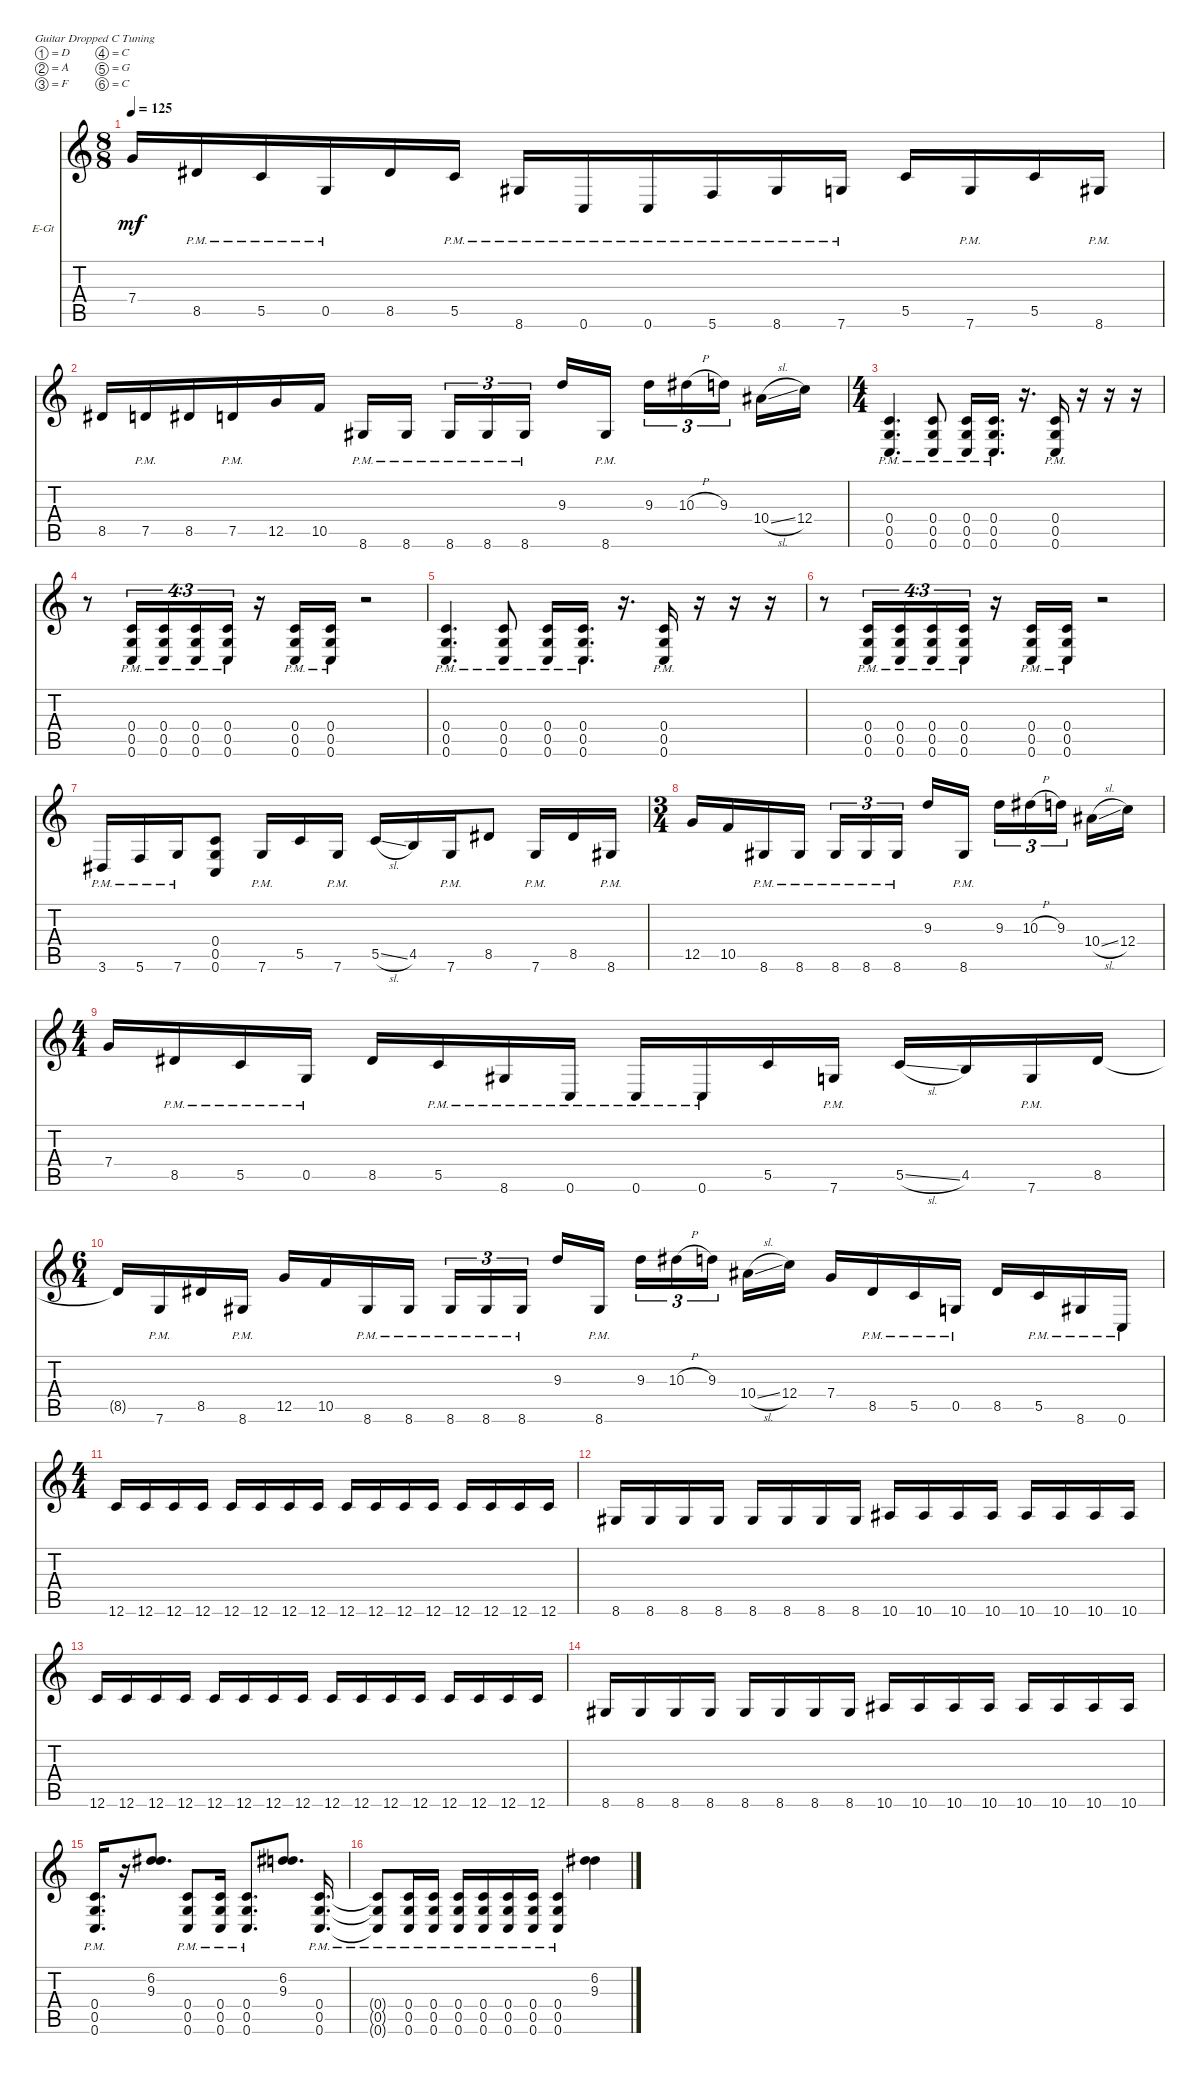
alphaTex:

\defaultSystemsLayout 4
\bracketExtendMode nobrackets
\firstSystemTrackNameOrientation horizontal
\otherSystemsTrackNameOrientation horizontal
\track ("Rhythm Guitar" "E-Gt") {mute instrument distortionguitar}
\staff {score tabs}
\tuning (D4 A3 F3 C3 G2 C2)
\ts (8 8)
\tempo 125
\clef g2
\ks c
7.4.16{dy mf} 8.5{pm}.16 5.5{pm}.16 0.5{pm}.16 8.5.16 5.5{pm}.16 8.6{pm}.16 0.6{pm}.16 0.6{pm}.16 5.6{pm}.16 8.6{pm}.16 7.6{pm}.16 5.5.16 7.6{pm}.16 5.5.16 8.6{pm}.16 |
8.5.16 7.5{pm}.16 8.5.16 7.5{pm}.16 12.5.16 10.5.16 8.6{pm}.16 8.6{pm}.16 8.6{pm}.16{tu (3 2)} 8.6{pm}.16{tu (3 2)} 8.6{pm}.16{tu (3 2)} 9.3.16 8.6{pm}.16 9.3.16{tu (3 2)} 10.3{h}.16{tu (3 2)} 9.3.16{tu (3 2)} 10.4{sl}.16 12.4.16 |
\ts (4 4)
(0.6{pm} 0.5{pm} 0.4{pm}).4{d} (0.6{pm} 0.5{pm} 0.4{pm}).8 (0.6{pm} 0.5{pm} 0.4{pm}).16 (0.6{pm} 0.5{pm} 0.4{pm}).16{d} r.16{d} (0.6{pm} 0.5{pm} 0.4{pm}).16 r.16 r.16 r.16 |
r.8 (0.6{pm} 0.4{pm} 0.5{pm}).16{tu (4 3)} (0.6{pm} 0.5{pm} 0.4{pm}).16{tu (4 3)} (0.6{pm} 0.4{pm} 0.5{pm}).16{tu (4 3)} (0.6{pm} 0.5{pm} 0.4{pm}).16{tu (4 3)} r.16 (0.6{pm} 0.4{pm} 0.5{pm}).16 (0.6{pm} 0.5{pm} 0.4{pm}).16 r.2 |
(0.6{pm} 0.5{pm} 0.4{pm}).4{d} (0.6{pm} 0.5{pm} 0.4{pm}).8 (0.6{pm} 0.5{pm} 0.4{pm}).16 (0.6{pm} 0.5{pm} 0.4{pm}).16{d} r.16{d} (0.6{pm} 0.5{pm} 0.4{pm}).16 r.16 r.16 r.16 |
r.8 (0.6{pm} 0.4{pm} 0.5{pm}).16{tu (4 3)} (0.6{pm} 0.5{pm} 0.4{pm}).16{tu (4 3)} (0.6{pm} 0.4{pm} 0.5{pm}).16{tu (4 3)} (0.6{pm} 0.5{pm} 0.4{pm}).16{tu (4 3)} r.16 (0.6{pm} 0.4{pm} 0.5{pm}).16 (0.6{pm} 0.5{pm} 0.4{pm}).16 r.2 |
3.6{pm}.16 5.6{pm}.16 7.6{pm}.16 (0.4 0.5 0.6).8 7.6{pm}.16 5.5.16 7.6{pm}.16 5.5{sl}.16 4.5.16 7.6{pm}.16 8.5.8 7.6{pm}.16 8.5.16 8.6{pm}.16 |
\ts (3 4)
12.5.16 10.5.16 8.6{pm}.16 8.6{pm}.16 8.6{pm}.16{tu (3 2)} 8.6{pm}.16{tu (3 2)} 8.6{pm}.16{tu (3 2)} 9.3.16 8.6{pm}.16 9.3.16{tu (3 2)} 10.3{h}.16{tu (3 2)} 9.3.16{tu (3 2)} 10.4{sl}.16 12.4.16 |
\ts (4 4)
7.4.16 8.5{pm}.16 5.5{pm}.16 0.5{pm}.16 8.5.16 5.5{pm}.16 8.6{pm}.16 0.6{pm}.16 0.6{pm}.16 0.6{pm}.16 5.5.16 7.6{pm}.16 5.5{sl}.16 4.5.16 7.6{pm}.16 8.5.16 |
\ts (6 4)
8.5{t}.16 7.6{pm}.16 8.5.16 8.6{pm}.16 12.5.16 10.5.16 8.6{pm}.16 8.6{pm}.16 8.6{pm}.16{tu (3 2)} 8.6{pm}.16{tu (3 2)} 8.6{pm}.16{tu (3 2)} 9.3.16 8.6{pm}.16 9.3.16{tu (3 2)} 10.3{h}.16{tu (3 2)} 9.3.16{tu (3 2)} 10.4{sl}.16 12.4.16 7.4.16 8.5{pm}.16 5.5{pm}.16 0.5{pm}.16 8.5.16 5.5{pm}.16 8.6{pm}.16 0.6{pm}.16 |
\ts (4 4)
12.6.16 12.6.16 12.6.16 12.6.16 12.6.16 12.6.16 12.6.16 12.6.16 12.6.16 12.6.16 12.6.16 12.6.16 12.6.16 12.6.16 12.6.16 12.6.16 |
8.6.16 8.6.16 8.6.16 8.6.16 8.6.16 8.6.16 8.6.16 8.6.16 10.6.16 10.6.16 10.6.16 10.6.16 10.6.16 10.6.16 10.6.16 10.6.16 |
12.6.16 12.6.16 12.6.16 12.6.16 12.6.16 12.6.16 12.6.16 12.6.16 12.6.16 12.6.16 12.6.16 12.6.16 12.6.16 12.6.16 12.6.16 12.6.16 |
8.6.16 8.6.16 8.6.16 8.6.16 8.6.16 8.6.16 8.6.16 8.6.16 10.6.16 10.6.16 10.6.16 10.6.16 10.6.16 10.6.16 10.6.16 10.6.16 |
(0.6{pm} 0.5{pm} 0.4{pm}).16{d} r.16 (9.3 6.2).8{d} (0.6{pm} 0.5{pm} 0.4{pm}).8 (0.4{pm} 0.5{pm} 0.6{pm}).16 (0.6{pm} 0.5{pm} 0.4{pm}).8{d} (9.3 6.2).8{d} (0.6{pm} 0.5{pm} 0.4{pm}).16{d} |
(0.5{pm t} 0.6{pm t} 0.4{pm t}).8 (0.4{pm} 0.5{pm} 0.6{pm}).16 (0.4{pm} 0.5{pm} 0.6{pm}).16 (0.4{pm} 0.5{pm} 0.6{pm}).16 (0.4{pm} 0.5{pm} 0.6{pm}).16 (0.4{pm} 0.5{pm} 0.6{pm}).16 (0.4{pm} 0.5{pm} 0.6{pm}).16 (0.6{pm} 0.5{pm} 0.4{pm}).4 (9.3 6.2).4
